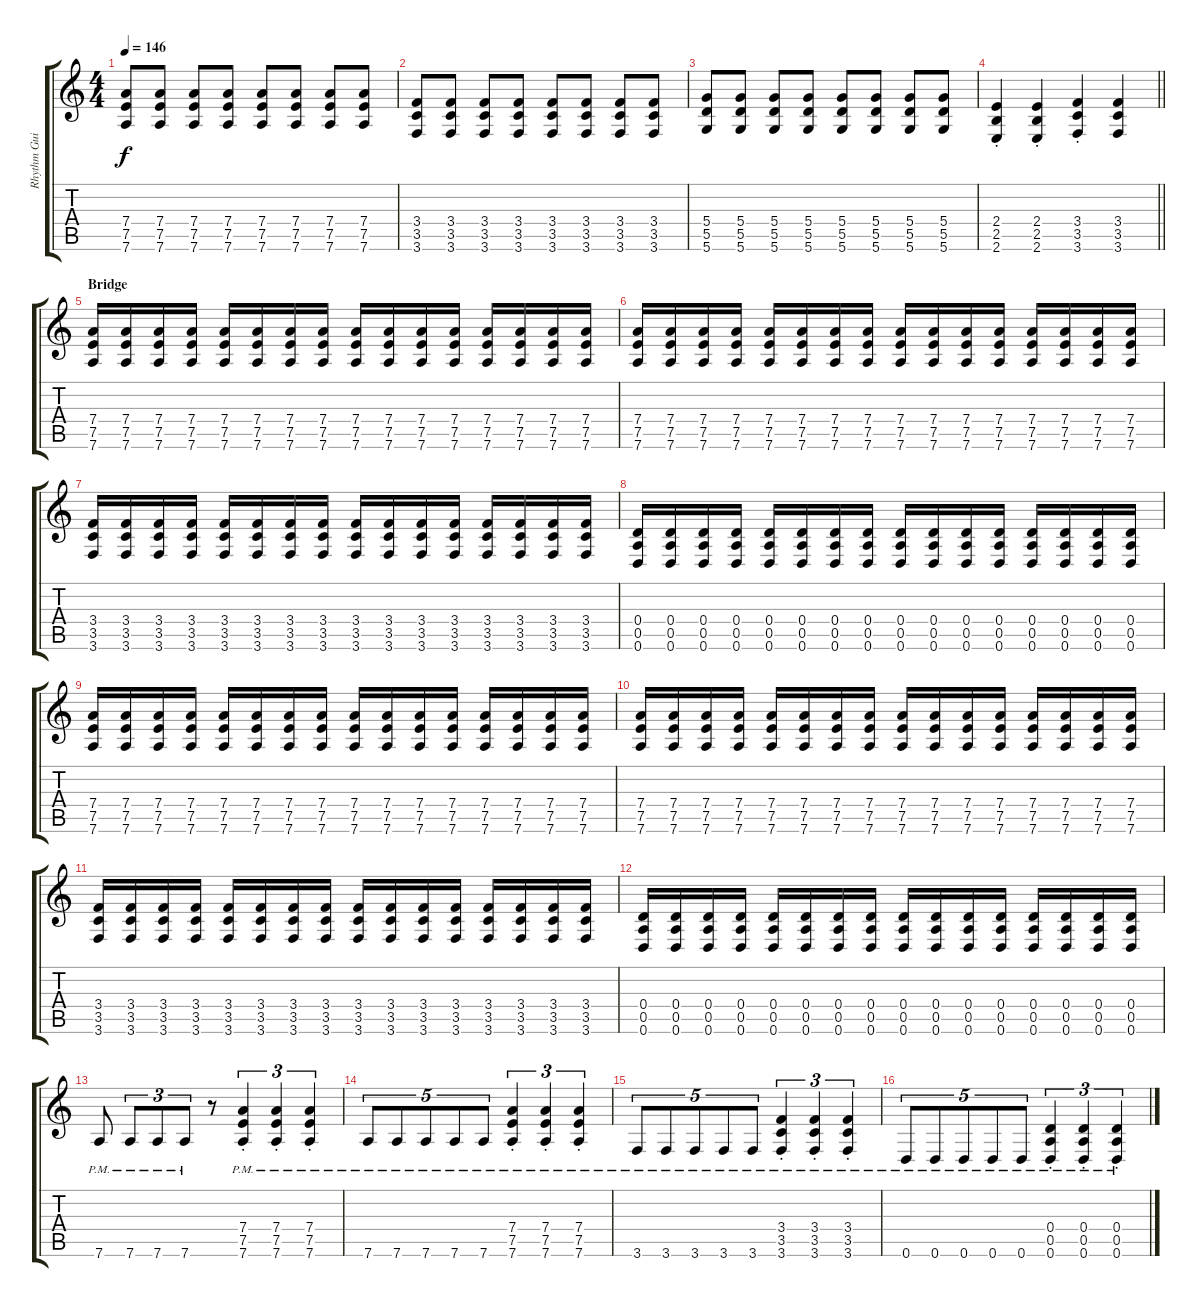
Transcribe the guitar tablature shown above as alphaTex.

\track ("Rhythm Guitar" "Rhythm Gui") {instrument overdrivenguitar}
\staff {score tabs}
\tuning (E4 B3 G3 D3 A2 D2) {hide}
\ts (4 4)
\tempo 146
\clef g2
\ks c
(7.4 7.5 7.6).8{dy f} (7.4 7.5 7.6).8 (7.4 7.5 7.6).8 (7.4 7.5 7.6).8 (7.4 7.5 7.6).8 (7.4 7.5 7.6).8 (7.4 7.5 7.6).8 (7.4 7.5 7.6).8 |
(3.4 3.5 3.6).8 (3.4 3.5 3.6).8 (3.4 3.5 3.6).8 (3.4 3.5 3.6).8 (3.4 3.5 3.6).8 (3.4 3.5 3.6).8 (3.4 3.5 3.6).8 (3.4 3.5 3.6).8 |
(5.4 5.5 5.6).8 (5.4 5.5 5.6).8 (5.4 5.5 5.6).8 (5.4 5.5 5.6).8 (5.4 5.5 5.6).8 (5.4 5.5 5.6).8 (5.4 5.5 5.6).8 (5.4 5.5 5.6).8 |
\barLineRight lightlight
(2.4{st} 2.5{st} 2.6{st}).4 (2.4{st} 2.5{st} 2.6{st}).4 (3.4{st} 3.5{st} 3.6{st}).4 (3.4 3.5 3.6).4 |
\section ("" "Bridge")
(7.4 7.5 7.6).16 (7.4 7.5 7.6).16 (7.4 7.5 7.6).16 (7.4 7.5 7.6).16 (7.4 7.5 7.6).16 (7.4 7.5 7.6).16 (7.4 7.5 7.6).16 (7.4 7.5 7.6).16 (7.4 7.5 7.6).16 (7.4 7.5 7.6).16 (7.4 7.5 7.6).16 (7.4 7.5 7.6).16 (7.4 7.5 7.6).16 (7.4 7.5 7.6).16 (7.4 7.5 7.6).16 (7.4 7.5 7.6).16 |
(7.4 7.5 7.6).16 (7.4 7.5 7.6).16 (7.4 7.5 7.6).16 (7.4 7.5 7.6).16 (7.4 7.5 7.6).16 (7.4 7.5 7.6).16 (7.4 7.5 7.6).16 (7.4 7.5 7.6).16 (7.4 7.5 7.6).16 (7.4 7.5 7.6).16 (7.4 7.5 7.6).16 (7.4 7.5 7.6).16 (7.4 7.5 7.6).16 (7.4 7.5 7.6).16 (7.4 7.5 7.6).16 (7.4 7.5 7.6).16 |
(3.4 3.5 3.6).16 (3.4 3.5 3.6).16 (3.4 3.5 3.6).16 (3.4 3.5 3.6).16 (3.4 3.5 3.6).16 (3.4 3.5 3.6).16 (3.4 3.5 3.6).16 (3.4 3.5 3.6).16 (3.4 3.5 3.6).16 (3.4 3.5 3.6).16 (3.4 3.5 3.6).16 (3.4 3.5 3.6).16 (3.4 3.5 3.6).16 (3.4 3.5 3.6).16 (3.4 3.5 3.6).16 (3.4 3.5 3.6).16 |
(0.4 0.5 0.6).16 (0.4 0.5 0.6).16 (0.4 0.5 0.6).16 (0.4 0.5 0.6).16 (0.4 0.5 0.6).16 (0.4 0.5 0.6).16 (0.4 0.5 0.6).16 (0.4 0.5 0.6).16 (0.4 0.5 0.6).16 (0.4 0.5 0.6).16 (0.4 0.5 0.6).16 (0.4 0.5 0.6).16 (0.4 0.5 0.6).16 (0.4 0.5 0.6).16 (0.4 0.5 0.6).16 (0.4 0.5 0.6).16 |
(7.4 7.5 7.6).16 (7.4 7.5 7.6).16 (7.4 7.5 7.6).16 (7.4 7.5 7.6).16 (7.4 7.5 7.6).16 (7.4 7.5 7.6).16 (7.4 7.5 7.6).16 (7.4 7.5 7.6).16 (7.4 7.5 7.6).16 (7.4 7.5 7.6).16 (7.4 7.5 7.6).16 (7.4 7.5 7.6).16 (7.4 7.5 7.6).16 (7.4 7.5 7.6).16 (7.4 7.5 7.6).16 (7.4 7.5 7.6).16 |
(7.4 7.5 7.6).16 (7.4 7.5 7.6).16 (7.4 7.5 7.6).16 (7.4 7.5 7.6).16 (7.4 7.5 7.6).16 (7.4 7.5 7.6).16 (7.4 7.5 7.6).16 (7.4 7.5 7.6).16 (7.4 7.5 7.6).16 (7.4 7.5 7.6).16 (7.4 7.5 7.6).16 (7.4 7.5 7.6).16 (7.4 7.5 7.6).16 (7.4 7.5 7.6).16 (7.4 7.5 7.6).16 (7.4 7.5 7.6).16 |
(3.4 3.5 3.6).16 (3.4 3.5 3.6).16 (3.4 3.5 3.6).16 (3.4 3.5 3.6).16 (3.4 3.5 3.6).16 (3.4 3.5 3.6).16 (3.4 3.5 3.6).16 (3.4 3.5 3.6).16 (3.4 3.5 3.6).16 (3.4 3.5 3.6).16 (3.4 3.5 3.6).16 (3.4 3.5 3.6).16 (3.4 3.5 3.6).16 (3.4 3.5 3.6).16 (3.4 3.5 3.6).16 (3.4 3.5 3.6).16 |
(0.4 0.5 0.6).16 (0.4 0.5 0.6).16 (0.4 0.5 0.6).16 (0.4 0.5 0.6).16 (0.4 0.5 0.6).16 (0.4 0.5 0.6).16 (0.4 0.5 0.6).16 (0.4 0.5 0.6).16 (0.4 0.5 0.6).16 (0.4 0.5 0.6).16 (0.4 0.5 0.6).16 (0.4 0.5 0.6).16 (0.4 0.5 0.6).16 (0.4 0.5 0.6).16 (0.4 0.5 0.6).16 (0.4 0.5 0.6).16 |
7.6{pm}.8 7.6{pm}.8{tu (3 2)} 7.6{pm}.8{tu (3 2)} 7.6{pm}.8{tu (3 2)} r.8 (7.4{pm st} 7.5{pm st} 7.6{pm st}).4{tu (3 2)} (7.4{pm st} 7.5{pm st} 7.6{pm st}).4{tu (3 2)} (7.4{pm st} 7.5{pm st} 7.6{pm st}).4{tu (3 2)} |
7.6{pm}.8{tu (5 4)} 7.6{pm}.8{tu (5 4)} 7.6{pm}.8{tu (5 4)} 7.6{pm}.8{tu (5 4)} 7.6{pm}.8{tu (5 4)} (7.4{pm st} 7.5{pm st} 7.6{pm st}).4{tu (3 2)} (7.4{pm st} 7.5{pm st} 7.6{pm st}).4{tu (3 2)} (7.4{pm st} 7.5{pm st} 7.6{pm st}).4{tu (3 2)} |
3.6{pm}.8{tu (5 4)} 3.6{pm}.8{tu (5 4)} 3.6{pm}.8{tu (5 4)} 3.6{pm}.8{tu (5 4)} 3.6{pm}.8{tu (5 4)} (3.4{pm st} 3.5{pm st} 3.6{pm st}).4{tu (3 2)} (3.4{pm st} 3.5{pm st} 3.6{pm st}).4{tu (3 2)} (3.4{pm st} 3.5{pm st} 3.6{pm st}).4{tu (3 2)} |
0.6{pm}.8{tu (5 4)} 0.6{pm}.8{tu (5 4)} 0.6{pm}.8{tu (5 4)} 0.6{pm}.8{tu (5 4)} 0.6{pm}.8{tu (5 4)} (0.4{pm st} 0.5{pm st} 0.6{pm st}).4{tu (3 2)} (0.4{pm st} 0.5{pm st} 0.6{pm st}).4{tu (3 2)} (0.4{pm st} 0.5{pm st} 0.6{pm st}).4{tu (3 2)}
